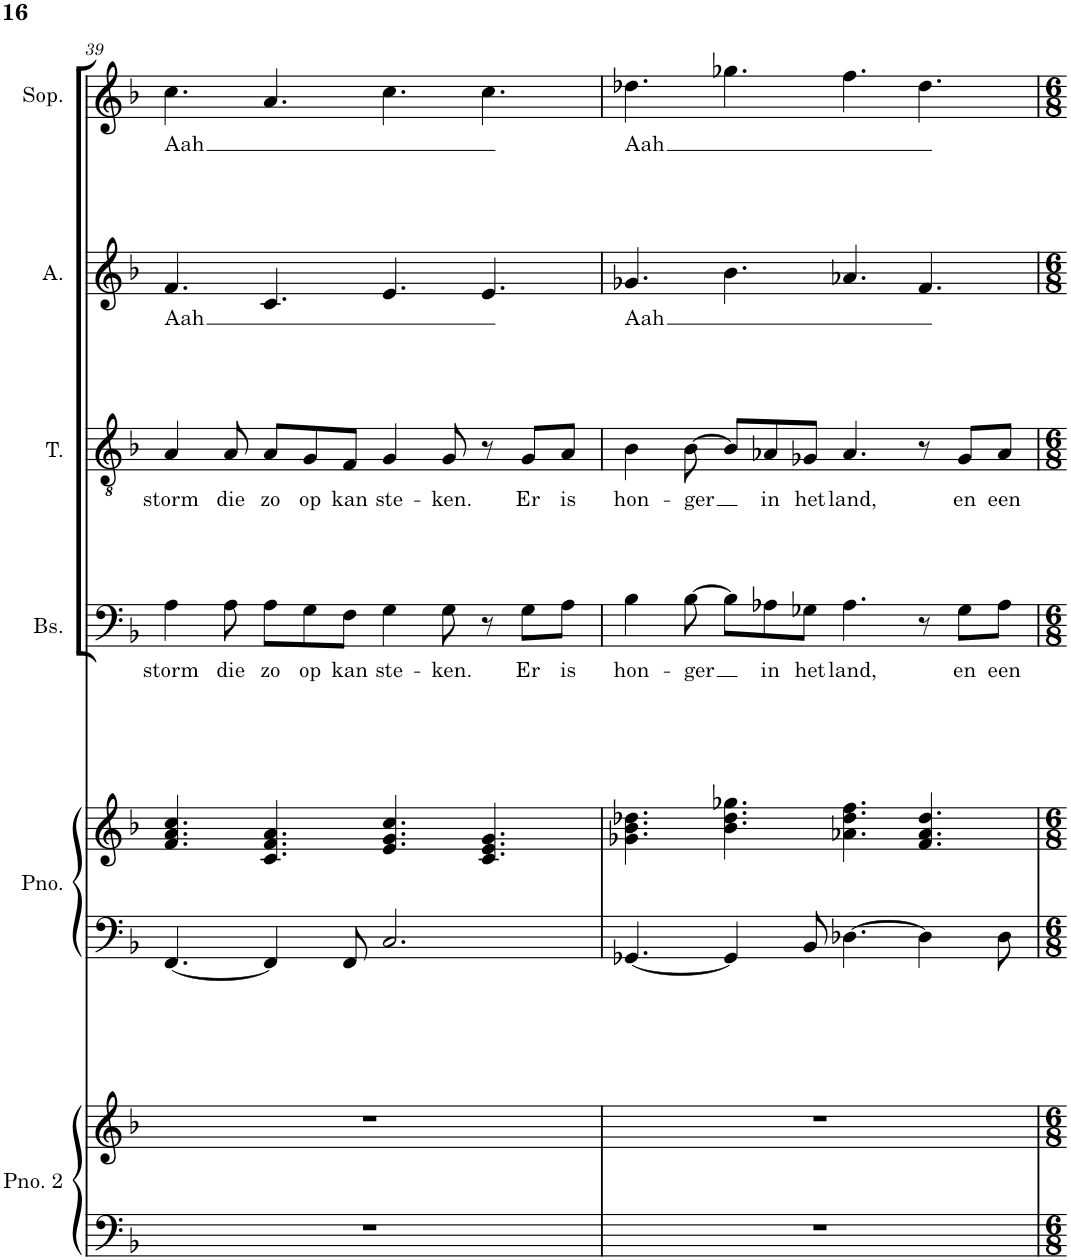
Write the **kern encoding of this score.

**kern	**kern	**kern	**kern	**kern	**text	**kern	**text	**kern	**text	**kern	**text
*part6	*part6	*part5	*part5	*part4	*part4	*part3	*part3	*part2	*part2	*part1	*part1
*staff8	*staff7	*staff6	*staff5	*staff4	*staff4	*staff3	*staff3	*staff2	*staff2	*staff1	*staff1
*I"Piano 2	*	*I"Piano	*	*I"Bas	*	*I"Tenor	*	*I"Alt	*	*I"Sopraan	*
*I'Pno. 2	*	*I'Pno.	*	*I'Bs.	*	*I'T.	*	*I'A.	*	*I'Sop.	*
!!LO:PB:g=z
*clefF4	*clefG2	*clefF4	*clefG2	*clefF4	*	*clefGv2	*	*clefG2	*	*clefG2	*
*k[b-]	*k[b-]	*k[b-]	*k[b-]	*k[b-]	*	*k[b-]	*	*k[b-]	*	*k[b-]	*
*M12/8	*M12/8	*M12/8	*M12/8	*M12/8	*	*M12/8	*	*M12/8	*	*M12/8	*
=39	=39	=39	=39	=39	=39	=39	=39	=39	=39	=39	=39
!	!	!	!	!	!LO:LY:b	!	!LO:LY:b	!	!LO:LY:b	!	!LO:LY:b
1.r	1.r	[4.FF/	4.f/ 4.a/ 4.cc/	4A\	storm	4A/	storm	4.f/	Aah	4.cc\	Aah
!	!	!	!	!	!LO:LY:b	!	!LO:LY:b	!	!	!	!
.	.	.	.	8A\	die	8A/	die	.	.	.	.
!	!	!	!	!	!LO:LY:b	!	!LO:LY:b	!	!	!	!
.	.	4FF/]	4.c/ 4.f/ 4.a/	8A\L	zo	8A/L	zo	4.c/	.	4.a/	.
!	!	!	!	!	!LO:LY:b	!	!LO:LY:b	!	!	!	!
.	.	.	.	8G\	op	8G/	op	.	.	.	.
!	!	!	!	!	!LO:LY:b	!	!LO:LY:b	!	!	!	!
.	.	8FF/	.	8F\J	kan	8F/J	kan	.	.	.	.
!	!	!	!	!	!LO:LY:b	!	!LO:LY:b	!	!	!	!
.	.	2.C/	4.e/ 4.g/ 4.cc/	4G\	ste-	4G/	ste-	4.e/	.	4.cc\	.
!	!	!	!	!	!LO:LY:b	!	!LO:LY:b	!	!	!	!
.	.	.	.	8G\	-ken.	8G/	-ken.	.	.	.	.
.	.	.	4.c/ 4.e/ 4.g/	8r	.	8r	.	4.e/	.	4.cc\	.
!	!	!	!	!	!LO:LY:b	!	!LO:LY:b	!	!	!	!
.	.	.	.	8G\L	Er	8G/L	Er	.	.	.	.
!	!	!	!	!	!LO:LY:b	!	!LO:LY:b	!	!	!	!
.	.	.	.	8A\J	is	8A/J	is	.	.	.	.
=40	=40	=40	=40	=40	=40	=40	=40	=40	=40	=40	=40
!	!	!	!	!	!LO:LY:b	!	!LO:LY:b	!	!LO:LY:b	!	!LO:LY:b
1.r	1.r	[4.GG-X/	4.g-X\ 4.b-\ 4.dd-X\	4B-\	hon-	4B-\	hon-	4.g-X/	Aah	4.dd-X\	Aah
!	!	!	!	!	!LO:LY:b	!	!LO:LY:b	!	!	!	!
.	.	.	.	[8B-\	-ger	[8B-\	-ger	.	.	.	.
.	.	4GG-/]	4.b-\ 4.dd-\ 4.gg-X\	8B-\L]	.	8B-/L]	.	4.b-\	.	4.gg-X\	.
!	!	!	!	!	!LO:LY:b	!	!LO:LY:b	!	!	!	!
.	.	.	.	8A-X\	in	8A-X/	in	.	.	.	.
!	!	!	!	!	!LO:LY:b	!	!LO:LY:b	!	!	!	!
.	.	8BB-/	.	8G-X\J	het	8G-X/J	het	.	.	.	.
!	!	!	!	!	!LO:LY:b	!	!LO:LY:b	!	!	!	!
.	.	[4.D-X\	4.a-X\ 4.dd-\ 4.ff\	4.A-\	land,	4.A-/	land,	4.a-X/	.	4.ff\	.
.	.	4D-\]	4.f/ 4.a-/ 4.dd-/	8r	.	8r	.	4.f/	.	4.dd-\	.
!	!	!	!	!	!LO:LY:b	!	!LO:LY:b	!	!	!	!
.	.	.	.	8G-\L	en	8G-/L	en	.	.	.	.
!	!	!	!	!	!LO:LY:b	!	!LO:LY:b	!	!	!	!
.	.	8D-\	.	8A-\J	een	8A-/J	een	.	.	.	.
=	=	=	=	=	=	=	=	=	=	=	=
*-	*-	*-	*-	*-	*-	*-	*-	*-	*-	*-	*-
